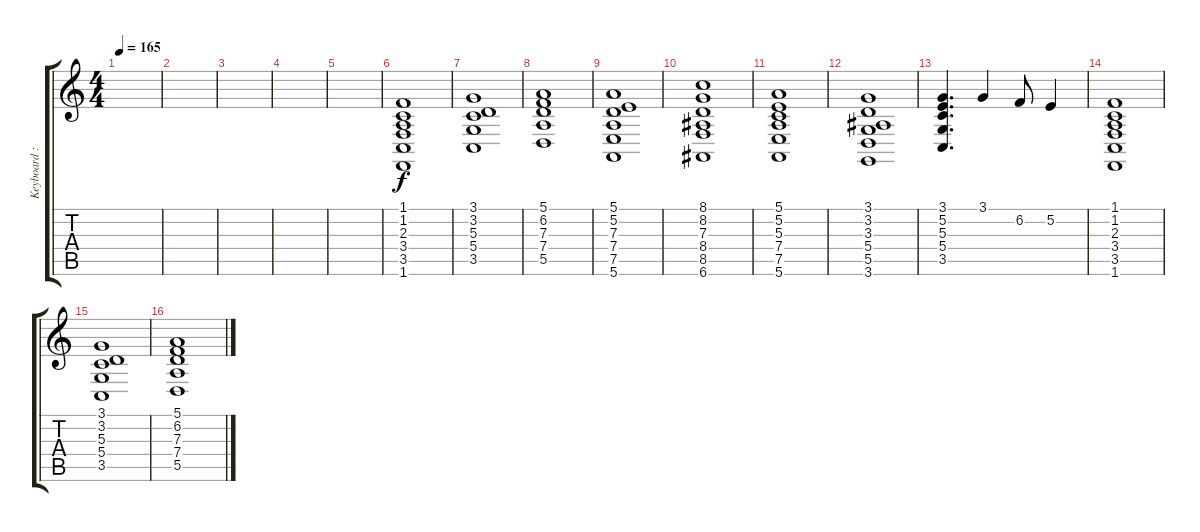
\track ("Keyboard : Kotobuki Tsumugi - Chan" "Keyboard :") {instrument electricgrandpiano}
\staff {score tabs}
\tuning (E4 B3 G3 D3 A2 E2) {hide}
\ts (4 4)
\tempo 165
\clef g2
\ks c
|
|
|
|
|
(1.1 1.2 2.3 3.4 3.5 1.6).1 |
(3.1 3.2 5.3 5.4 3.5).1 |
(5.1 6.2 7.3 7.4 5.5).1 |
(5.1 5.2 7.3 7.4 7.5 5.6).1 |
(8.1 8.2 7.3 8.4 8.5 6.6).1 |
(5.1 5.2 5.3 7.4 7.5 5.6).1 |
(3.1 3.2 3.3 5.4 5.5 3.6).1 |
(3.1 5.2 5.3 5.4 3.5).4{d} 3.1.4 6.2.8 5.2.4 |
(1.1 1.2 2.3 3.4 3.5 1.6).1 |
(3.1 3.2 5.3 5.4 3.5).1 |
(5.1 6.2 7.3 7.4 5.5).1
